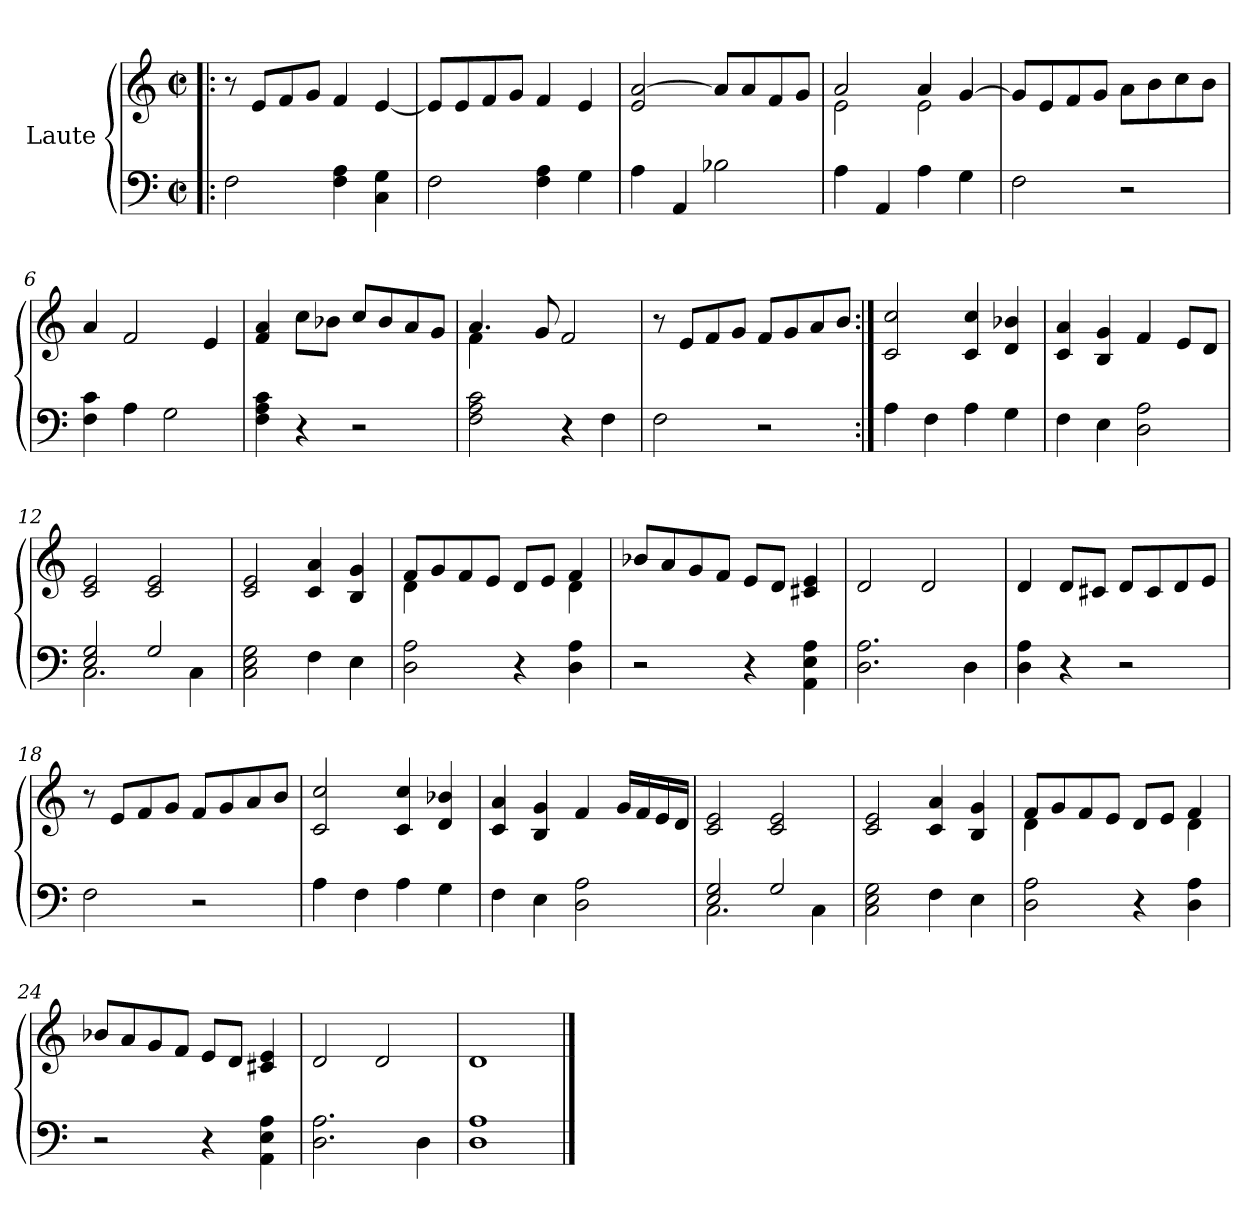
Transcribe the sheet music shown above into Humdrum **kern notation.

**kern	**kern
*part1	*part1
*staff2	*staff1
*I"Laute	*
*clefF4	*clefG2
*k[]	*k[]
*M2/2	*M2/2
*met(c|)	*met(c|)
=1!|:	=1!|:
2F\	8r
.	8e/L
.	8f/
.	8g/J
4F\ 4A\	4f/
4C\ 4G\	[4e/
=2	=2
2F\	8e/L]
.	8e/
.	8f/
.	8g/J
4F\ 4A\	4f/
4G\	4e/
=3	=3
4A\	2e/ [2a/
4AA/	.
2B-X\	8a/L]
.	8a/
.	8f/
.	8g/J
=4	=4
*	*^
4A\	2a/	2e\
4AA/	.	.
4A\	4a/	2e\
4G\	[4g/	.
*	*v	*v
=5	=5
2F\	8g/L]
.	8e/
.	8f/
.	8g/J
2r	8a\L
.	8b\
.	8cc\
.	8b\J
!!LO:LB:g=z
=6	=6
4F\ 4c\	4a/
4A\	2f/
2G\	.
.	4e/
=7	=7
4F\ 4A\ 4c\	4f/ 4a/
4r	8cc\L
.	8b-X\J
2r	8cc/L
.	8b-/
.	8a/
.	8g/J
=8	=8
*	*^
2F\ 2A\ 2c\	4.a/	4f\
.	.	4ryy
.	8g/	.
4r	2f/	2ryy
4F\	.	.
*	*v	*v
=9	=9
2F\	8r
.	8e/L
.	8f/
.	8g/J
2r	8f/L
.	8g/
.	8a/
.	8b/J
!!LO:LB:g=z
=10:|!	=10:|!
4A\	2c/ 2cc/
4F\	.
4A\	4c/ 4cc/
4G\	4d/ 4b-X/
=11	=11
4F\	4c/ 4a/
4E\	4B/ 4g/
2D\ 2A\	4f/
.	8e/L
.	8d/J
=12	=12
*^	*
2E/ 2G/	2.C\	2c/ 2e/
2G/	.	2c/ 2e/
.	4C\	.
*v	*v	*
=13	=13
2C\ 2E\ 2G\	2c/ 2e/
4F\	4c/ 4a/
4E\	4B/ 4g/
=14	=14
*	*^
2D\ 2A\	8f/L	4d\
.	8g/	.
.	8f/	4ryy
.	8e/J	.
4r	8d/L	4ryy
.	8e/J	.
4D\ 4A\	4f/	4d\
*	*v	*v
!!LO:LB:g=z
=15	=15
2r	8b-X/L
.	8a/
.	8g/
.	8f/J
4r	8e/L
.	8d/J
4AA\ 4E\ 4A\	4c#X/ 4e/
=16	=16
2.D\ 2.A\	2d/
.	2d/
4D\	.
=17	=17
4D\ 4A\	4d/
4r	8d/L
.	8c#X/J
2r	8d/L
.	8c#/
.	8d/
.	8e/J
=18	=18
2F\	8r
.	8e/L
.	8f/
.	8g/J
2r	8f/L
.	8g/
.	8a/
.	8b/J
!!LO:LB:g=z
=19	=19
4A\	2c/ 2cc/
4F\	.
4A\	4c/ 4cc/
4G\	4d/ 4b-X/
=20	=20
4F\	4c/ 4a/
4E\	4B/ 4g/
2D\ 2A\	4f/
.	16g/LL
.	16f/
.	16e/
.	16d/JJ
=21	=21
*^	*
2E/ 2G/	2.C\	2c/ 2e/
2G/	.	2c/ 2e/
.	4C\	.
*v	*v	*
=22	=22
2C\ 2E\ 2G\	2c/ 2e/
4F\	4c/ 4a/
4E\	4B/ 4g/
=23	=23
*	*^
2D\ 2A\	8f/L	4d\
.	8g/	.
.	8f/	4ryy
.	8e/J	.
4r	8d/L	4ryy
.	8e/J	.
4D\ 4A\	4f/	4d\
*	*v	*v
!!LO:LB:g=z
=24	=24
2r	8b-X/L
.	8a/
.	8g/
.	8f/J
4r	8e/L
.	8d/J
4AA\ 4E\ 4A\	4c#X/ 4e/
=25	=25
2.D\ 2.A\	2d/
.	2d/
4D\	.
=26	=26
1D 1A	1d
==	==
*-	*-
